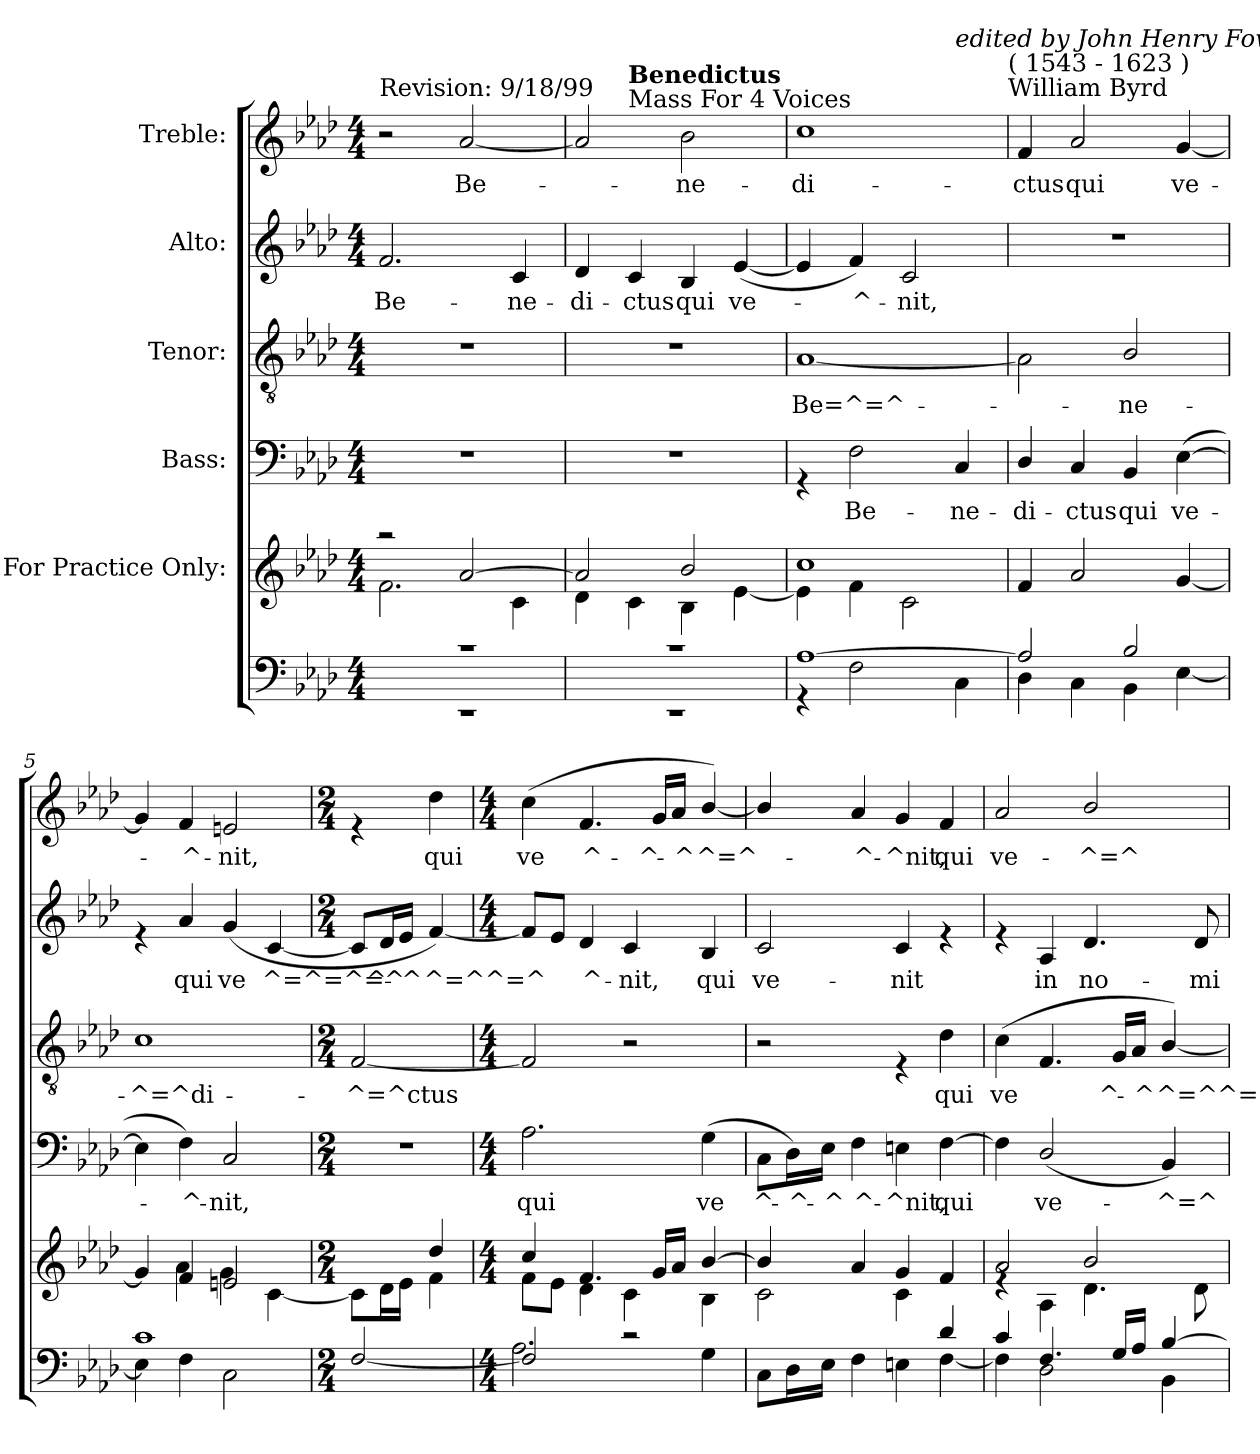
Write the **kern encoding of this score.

**kern	**kern	**kern	**text	**kern	**text	**kern	**text	**kern	**text
*part6	*part5	*part4	*part4	*part3	*part3	*part2	*part2	*part1	*part1
*staff6	*staff5	*staff4	*staff4	*staff3	*staff3	*staff2	*staff2	*staff1	*staff1
*	*I"For Practice    Only:	*I"Bass:	*	*I"Tenor:	*	*I"Alto:	*	*I"Treble:	*
*clefF4	*clefG2	*clefF4	*	*clefGv2	*	*clefG2	*	*clefG2	*
*k[b-e-a-d-]	*k[b-e-a-d-]	*k[b-e-a-d-]	*	*k[b-e-a-d-]	*	*k[b-e-a-d-]	*	*k[b-e-a-d-]	*
*A-:	*A-:	*A-:	*	*A-:	*	*A-:	*	*A-:	*
*M4/4	*M4/4	*M4/4	*	*M4/4	*	*M4/4	*	*M4/4	*
=1	=1	=1	=1	=1	=1	=1	=1	=1	=1
*^	*^	*	*	*	*	*	*	*	*
!	!	!	!	!	!	!	!	!	!	!LO:TX:a:t=Revision&colon;  9/18/99	!
!	!	!	!	!	!	!	!	!	!LO:LY:b	!	!
1rc	1rEE	2raa	2.f\	1r	.	1r	.	2.f/	Be-	2r	.
!	!	!	!	!	!	!	!	!	!	!	!LO:LY:b
.	.	[<2a-/	.	.	.	.	.	.	.	[<2a-/	Be-
!	!	!	!	!	!	!	!	!	!LO:LY:b	!	!
.	.	.	4c\	.	.	.	.	4c/	-ne-	.	.
=2	=2	=2	=2	=2	=2	=2	=2	=2	=2	=2	=2
!	!	!	!	!	!	!	!	!	!LO:LY:b	!	!
*	*	*	*	*	*	*	*	*	*	*^	*
1rc	1rEE	2a-/]	4d-\	1r	.	1r	.	4d-/	-di-	2a-/]	4ryy	.
!	!	!	!	!	!	!	!	!	!	!	!LO:TX:a:t=Mass For 4 Voices	!
!	!	!	!	!	!	!	!	!	!	!	!LO:TX:a:B:t=Benedictus	!
!	!	!	!	!	!	!	!	!	!LO:LY:b	!	!	!
.	.	.	4c\	.	.	.	.	4c/	-ctus	.	2.ryy	.
!	!	!	!	!	!	!	!	!	!LO:LY:b	!	!	!LO:LY:b
.	.	2b-/	4B-\	.	.	.	.	4B-/	qui	2b-\	.	-ne-
!	!	!	!	!	!	!	!	!	!LO:LY:b	!	!	!
.	.	.	[>4e-\	.	.	.	.	(<[<4e-/	ve-	.	.	.
=3	=3	=3	=3	=3	=3	=3	=3	=3	=3	=3	=3	=3
!	!	!	!	!	!	!	!LO:LY:b	!	!	!	!	!LO:LY:b
[<1A-	4rFF	1cc	4e-\]	4rGG	.	[>1A-	Be=^=^-	4e-/]	.	1cc	2.ryy	-di-
!	!	!	!	!	!LO:LY:b	!	!	!	!LO:LY:b	!	!	!
.	2F\	.	4f\	2F\	Be-	.	.	4f/)	-^-	.	.	.
!	!	!	!	!	!	!	!	!	!LO:LY:b	!	!	!
.	.	.	2c\	.	.	.	.	2c/	-nit,	.	.	.
!	!	!	!	!	!	!	!	!	!	!	!LO:TX:a:i:t=edited by John Henry Fowler	!
!	!	!	!	!	!LO:LY:b	!	!	!	!	!	!	!
.	4C\	.	.	4C/	-ne-	.	.	.	.	.	4ryy	.
*	*	*v	*v	*	*	*	*	*	*	*	*	*
!	!	!	!	!	!	!	!	!	!LO:TX:a:t=William Byrd	!	!
!	!	!	!	!	!	!	!	!	!LO:TX:a:t=( 1543 - 1623 )	!	!
=4	=4	=4	=4	=4	=4	=4	=4	=4	=4	=4	=4
!	!	!	!	!LO:LY:b	!	!	!	!	!	!	!LO:LY:b
*	*	*	*	*	*	*	*	*	*v	*v	*
2A-/]	4D-\	4f/	4D-/	-di-	2A-\]	.	1r	.	4f/	-ctus
!	!	!	!	!LO:LY:b	!	!	!	!	!	!LO:LY:b
.	4C\	2a-/	4C/	-ctus	.	.	.	.	2a-/	qui
!	!	!	!	!LO:LY:b	!	!LO:LY:b	!	!	!	!
2B-/	4BB-\	.	4BB-/	qui	2B-/	-ne-	.	.	.	.
!	!	!	!	!LO:LY:b	!	!	!	!	!	!LO:LY:b
.	[>4E-\	[<4g/	(>[>4E-\	ve-	.	.	.	.	[<4g/	ve-
!!LO:LB:g=z
=5	=5	=5	=5	=5	=5	=5	=5	=5	=5	=5
*	*	*^	*	*	*	*	*	*	*	*
!	!	!	!	!	!	!	!LO:LY:b	!	!	!	!
1c	4E-\]	4g/]	4ryy	4E-\]	.	1c	-^=^di-	4re	.	4g/]	.
!	!	!	!	!	!LO:LY:b	!	!	!	!LO:LY:b	!	!LO:LY:b
.	4F\	4f/	4a-\	4F\)	-^-	.	.	4a-/	qui	4f/	-^-
!	!	!	!	!	!LO:LY:b	!	!	!	!LO:LY:b	!	!LO:LY:b
.	2C\	2en/	4g\	2C/	-nit,	.	.	(<4g/	ve	2en/	-nit,
!	!	!	!	!	!	!	!	!	!LO:LY:b	!	!
.	.	.	[>4c\	.	.	.	.	[<4c/	^=^=^=^	.	.
*v	*v	*	*	*	*	*	*	*	*	*	*
=6	=6	=6	=6	=6	=6	=6	=6	=6	=6	=6
*M2/4	*M2/4	*	*M2/4	*	*M2/4	*	*M2/4	*	*M2/4	*
!	!	!	!	!	!	!LO:LY:b	!	!	!	!
[<2F/	4ryy	8c\L]	2r	.	[<2F/	-^=^ctus	8c/L]	.	4re	.
!	!	!	!	!	!	!	!	!LO:LY:b	!	!
.	.	16d-\L	.	.	.	.	16d-/L	^-	.	.
!	!	!	!	!	!	!	!	!LO:LY:b	!	!
.	.	16e-\JJ	.	.	.	.	16e-/JJ	-^	.	.
!	!	!	!	!	!	!	!	!LO:LY:b	!	!LO:LY:b
.	4dd-/	4f\	.	.	.	.	[<4f/)	^=^^=^	4dd-\	qui
=7	=7	=7	=7	=7	=7	=7	=7	=7	=7	=7
*M4/4	*M4/4	*	*M4/4	*	*M4/4	*	*M4/4	*	*M4/4	*
*^	*	*	*	*	*	*	*	*	*	*
!	!	!	!	!	!LO:LY:b	!	!	!	!	!	!LO:LY:b
2F/]	2.A-\	4cc/	8f\L	2.A-\	qui	2F/]	.	8f/L]	.	(>4cc\	ve
.	.	.	8e-\J	.	.	.	.	8e-/J	.	.	.
!	!	!	!	!	!	!	!	!	!LO:LY:b	!	!LO:LY:b
.	.	4.f/	4d-\	.	.	.	.	4d-/	^-	4.f/	^-
!	!	!	!	!	!	!	!	!	!LO:LY:b	!	!
2rc	.	.	4c\	.	.	2r	.	4c/	-nit,	.	.
!	!	!	!	!	!	!	!	!	!	!	!LO:LY:b
.	.	16g/LL	.	.	.	.	.	.	.	16g/LL	-^-
!	!	!	!	!	!	!	!	!	!	!	!LO:LY:b
.	.	16a-/JJ	.	.	.	.	.	.	.	16a-/JJ	-^
!	!	!	!	!	!LO:LY:b	!	!	!	!LO:LY:b	!	!LO:LY:b
.	4G\	[<4b-/	4B-\	(>4G\	ve	.	.	4B-/	qui	[<4b-/)	^=^-
=8	=8	=8	=8	=8	=8	=8	=8	=8	=8	=8	=8
!	!	!	!	!	!LO:LY:b	!	!	!	!LO:LY:b	!	!
2.ryy	8C\L	4b-/]	2c\	8C\L	^-	2r	.	2c/	ve-	4b-/]	.
!	!	!	!	!	!LO:LY:b	!	!	!	!	!	!
.	16D-\L	.	.	16D-\L)	-^-	.	.	.	.	.	.
!	!	!	!	!	!LO:LY:b	!	!	!	!	!	!
.	16E-\JJ	.	.	16E-\JJ	-^	.	.	.	.	.	.
!	!	!	!	!	!LO:LY:b	!	!	!	!	!	!LO:LY:b
.	4F\	4a-/	.	4F\	^-	.	.	.	.	4a-/	-^-
!	!	!	!	!	!LO:LY:b	!	!	!	!LO:LY:b	!	!LO:LY:b
.	4En\	4g/	4c\	4En\	-^nit,	4rE	.	4c/	-nit	4g/	-^nit,
!	!	!	!	!	!LO:LY:b	!	!LO:LY:b	!	!	!	!LO:LY:b
4d-/	[>4F\	4f/	4ryy	[>4F\	qui	4d-\	qui	4re	.	4f/	qui
=9	=9	=9	=9	=9	=9	=9	=9	=9	=9	=9	=9
!	!	!	!	!	!	!	!LO:LY:b	!	!	!	!LO:LY:b
4c/	4F\]	2a-/	4re	4F\]	.	(>4c\	ve	4re	.	2a-/	ve-
!	!	!	!	!	!LO:LY:b	!	!	!	!LO:LY:b	!	!
4.F/	2D-\	.	4A-\	(<2D-/	ve-	4.F/	.	4A-/	in	.	.
!	!	!	!	!	!	!	!	!	!LO:LY:b	!	!LO:LY:b
.	.	2b-/	4.d-\	.	.	.	.	4.d-/	no-	2b-/	-^=^-
!	!	!	!	!	!	!	!LO:LY:b	!	!	!	!
16G/LL	.	.	.	.	.	16G/LL	^-	.	.	.	.
!	!	!	!	!	!	!	!LO:LY:b	!	!	!	!
16A-/JJ	.	.	.	.	.	16A-/JJ	-^	.	.	.	.
!	!	!	!	!	!LO:LY:b	!	!LO:LY:b	!	!	!	!
[<4B-/	4BB-\	.	.	4BB-/)	-^=^	[<4B-/)	^=^^=^	.	.	.	.
!	!	!	!	!	!	!	!	!	!LO:LY:b	!	!
.	.	.	8d-\	.	.	.	.	8d-/	-mi-	.	.
*v	*v	*	*	*	*	*	*	*	*	*	*
*	*v	*v	*	*	*	*	*	*	*	*
=	=	=	=	=	=	=	=	=	=
*-	*-	*-	*-	*-	*-	*-	*-	*-	*-
